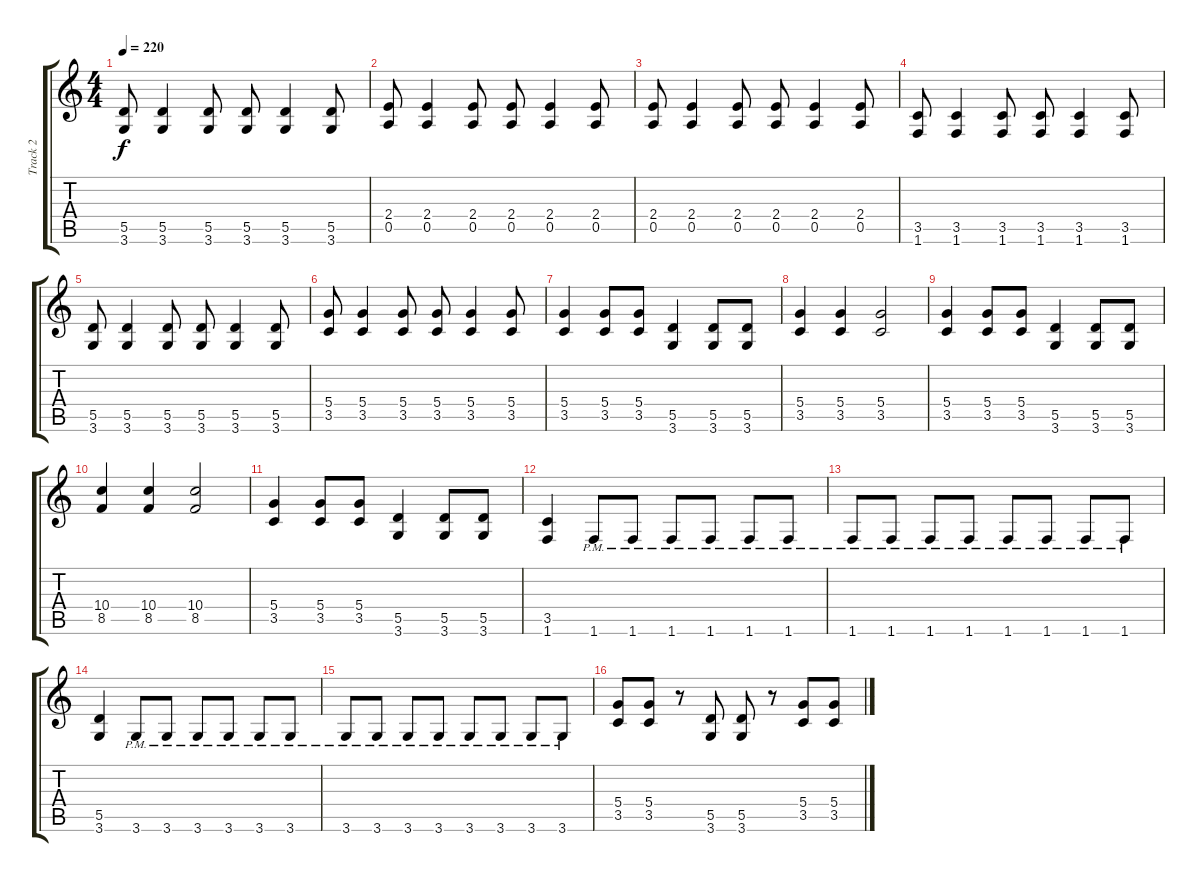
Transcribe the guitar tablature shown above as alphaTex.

\track ("Track 2" "Track 2") {instrument distortionguitar}
\staff {score tabs}
\tuning (E4 B3 G3 D3 A2 E2) {hide}
\ts (4 4)
\tempo 220
\clef g2
\ks c
(5.5 3.6).8{dy f} (5.5 3.6).4 (5.5 3.6).8 (5.5 3.6).8 (5.5 3.6).4 (5.5 3.6).8 |
(2.4 0.5).8 (2.4 0.5).4 (2.4 0.5).8 (2.4 0.5).8 (2.4 0.5).4 (2.4 0.5).8 |
(2.4 0.5).8 (2.4 0.5).4 (2.4 0.5).8 (2.4 0.5).8 (2.4 0.5).4 (2.4 0.5).8 |
(3.5 1.6).8 (3.5 1.6).4 (3.5 1.6).8 (3.5 1.6).8 (3.5 1.6).4 (3.5 1.6).8 |
(5.5 3.6).8 (5.5 3.6).4 (5.5 3.6).8 (5.5 3.6).8 (5.5 3.6).4 (5.5 3.6).8 |
(5.4 3.5).8 (5.4 3.5).4 (5.4 3.5).8 (5.4 3.5).8 (5.4 3.5).4 (5.4 3.5).8 |
(5.4 3.5).4 (5.4 3.5).8 (5.4 3.5).8 (5.5 3.6).4 (5.5 3.6).8 (5.5 3.6).8 |
(5.4 3.5).4 (5.4 3.5).4 (5.4 3.5).2 |
(5.4 3.5).4 (5.4 3.5).8 (5.4 3.5).8 (5.5 3.6).4 (5.5 3.6).8 (5.5 3.6).8 |
(10.4 8.5).4 (10.4 8.5).4 (10.4 8.5).2 |
(5.4 3.5).4 (5.4 3.5).8 (5.4 3.5).8 (5.5 3.6).4 (5.5 3.6).8 (5.5 3.6).8 |
(3.5 1.6).4 1.6{pm}.8 1.6{pm}.8 1.6{pm}.8 1.6{pm}.8 1.6{pm}.8 1.6{pm}.8 |
1.6{pm}.8 1.6{pm}.8 1.6{pm}.8 1.6{pm}.8 1.6{pm}.8 1.6{pm}.8 1.6{pm}.8 1.6{pm}.8 |
(5.5 3.6).4 3.6{pm}.8 3.6{pm}.8 3.6{pm}.8 3.6{pm}.8 3.6{pm}.8 3.6{pm}.8 |
3.6{pm}.8 3.6{pm}.8 3.6{pm}.8 3.6{pm}.8 3.6{pm}.8 3.6{pm}.8 3.6{pm}.8 3.6{pm}.8 |
(5.4 3.5).8 (5.4 3.5).8 r.8 (5.5 3.6).8 (5.5 3.6).8 r.8 (5.4 3.5).8 (5.4 3.5).8
